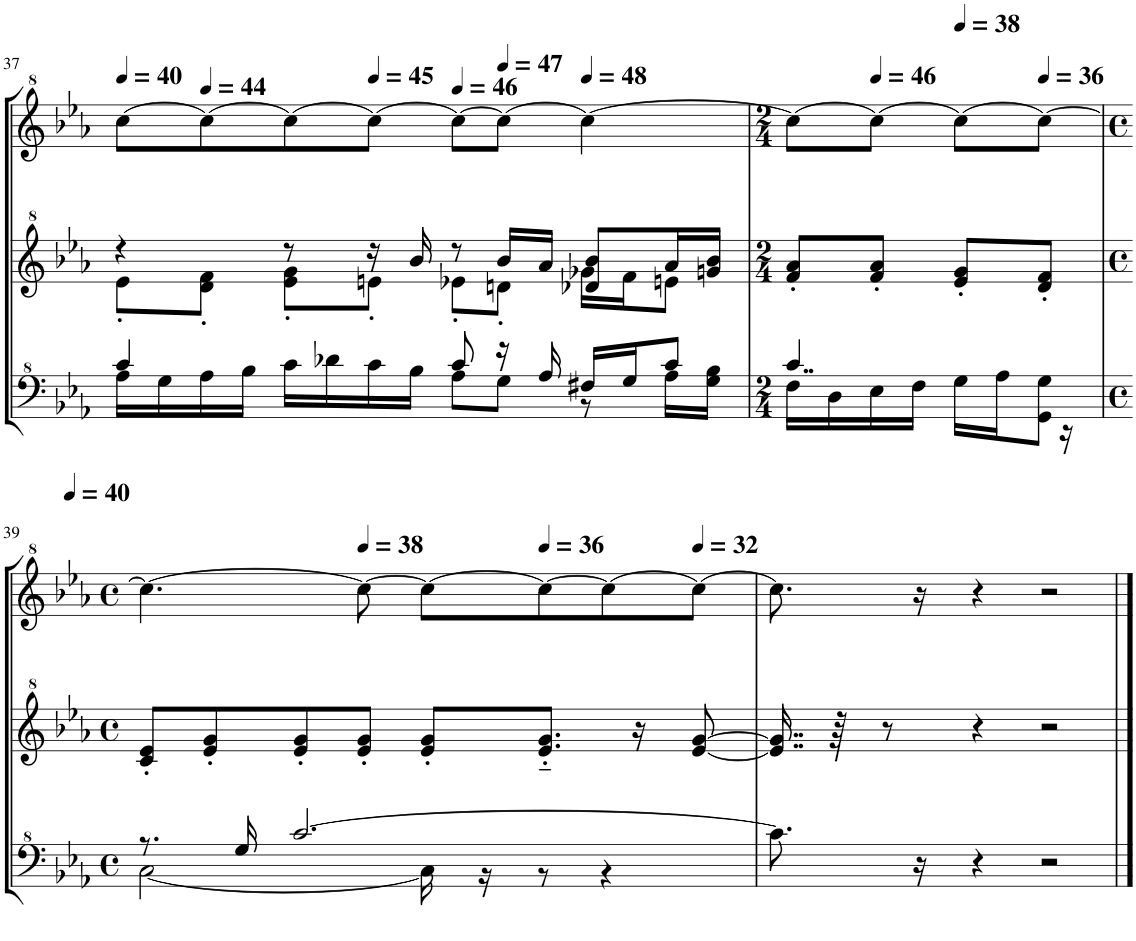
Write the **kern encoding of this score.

**kern	**kern	**kern
*part1	*part1	*part1
*staff3	*staff2	*staff1
*I"Model III	*	*
!!LO:PB:g=z
*clefF^4	*clefG^2	*clefG^2
*k[b-e-a-]	*k[b-e-a-]	*k[b-e-a-]
*M4/4	*M4/4	*M4/4
*met(c)	*met(c)	*met(c)
*MM40	*MM40	*MM40
=37	=37	=37
*^	*^	*
16a-\LL	4cc/	4r	8ee-'\L	[8ccc\L
16g\	.	.	.	.
*	*	*	*	*MM44
16a-\	.	.	8dd\' 8ff\'J	8ccc\_
16b-\JJ	.	.	.	.
4ryy	16cc\LL	8r	8ee-\' 8gg\'L	8ccc\_
.	16dd-X\	.	.	.
*	*	*	*	*MM45
.	16cc\	16r	8een'\J	8ccc\J_
.	16b-\JJ	16bb-/	.	.
*	*	*	*	*MM46
8a-\L	8cc/	8r	8ee-X'\L	8ccc\L_
*	*	*	*	*MM47
8g\J	16r	16bb-/LL	8ddn'\J	8ccc\J_
.	16a-/	16aa-/JJ	.	.
*	*	*	*	*MM48
8r	16f#X/LL	8dd-X/ 8bb-/L	16gg-X\LL	4ccc\_
.	16g/J	.	16ff\J	.
16a-\LL	8cc/J	16aa-/L	8een\J	.
16g\ 16b-\JJ	.	16ggn/ 16bb-/JJ	.	.
*	*	*v	*v	*
=38	=38	=38	=38
*M2/4	*	*M2/4	*M2/4
4..cc/	16f\LL	8ff/' 8aa-/'L	8ccc\L_
.	16d\	.	.
*	*	*	*MM46
.	16e-\	8ff/' 8aa-/'J	8ccc\J_
.	16f\JJ	.	.
*	*	*	*MM38
.	16g\LL	8ee-/' 8gg/'L	8ccc\L_
.	16a-\J	.	.
*	*	*	*MM36
.	8G\ 8g\J	8dd/' 8ff/'J	8ccc\J_
16r	.	.	.
!!LO:LB:g=z
=39	=39	=39	=39
*M4/4	*	*M4/4	*M4/4
*met(c)	*	*met(c)	*met(c)
*	*	*	*MM40
[2c\	8.r	8cc/' 8ee-/'L	4.ccc\_
.	.	8ee-/' 8gg/'	.
.	16g/	.	.
.	[2.cc/	8ee-/' 8gg/'	.
*	*	*	*MM38
.	.	8ee-/' 8gg/'J	8ccc\_
16c\]	.	8ee-/' 8gg/'L	8ccc\L_
16r	.	.	.
*	*	*	*MM36
8r	.	8.ee-/'~ 8.gg/'~J	8ccc\_
4r	.	.	8ccc\_
.	.	16r	.
*	*	*	*MM32
.	.	[8ee-/ [8gg/	8ccc\J_
*v	*v	*	*
=40	=40	=40
8.cc\]	16..ee-/] 16..gg/]	8.ccc\]
.	64r	.
.	8r	.
16r	.	16r
4r	4r	4r
2r	2r	2r
==	==	==
*-	*-	*-
